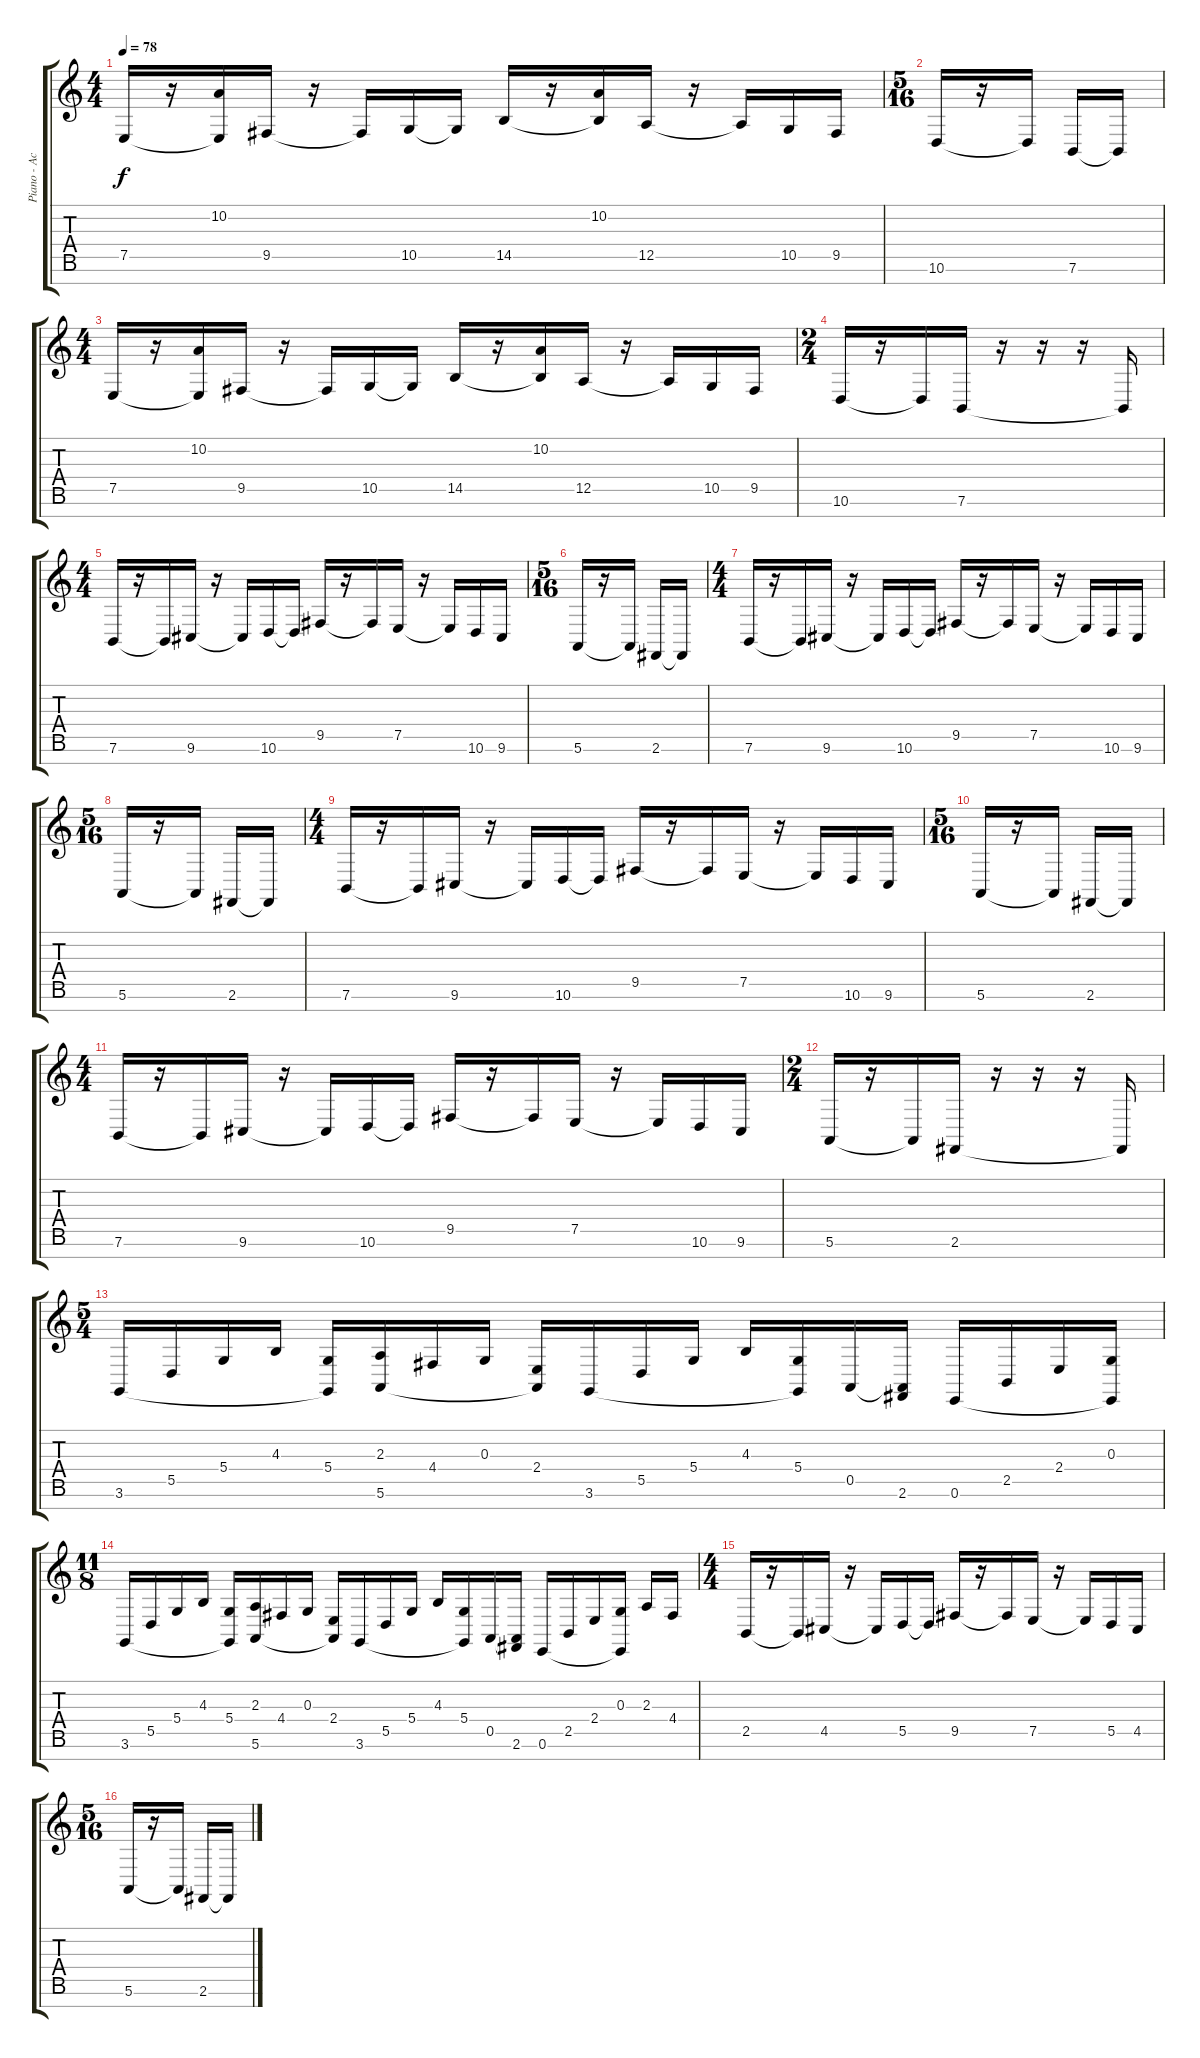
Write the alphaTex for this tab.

\track ("Piano - Accentuation" "Piano - Ac") {instrument brightacousticpiano}
\staff {score tabs}
\tuning (E4 B3 G3 D3 A2 E2 B1) {hide}
\ts (4 4)
\tempo 78
\clef g2
\ks c
7.5.16{dy f} r.16 (10.2 7.5{t}).16 9.5.16 r.16 9.5{t}.16 10.5.16 10.5{t}.16 14.5.16 r.16 (10.2 14.5{t}).16 12.5.16 r.16 12.5{t}.16 10.5.16 9.5.16 |
\ts (5 16)
10.6.16 r.16 10.6{t}.16 7.6.16 7.6{t}.16 |
\ts (4 4)
7.5.16 r.16 (10.2 7.5{t}).16 9.5.16 r.16 9.5{t}.16 10.5.16 10.5{t}.16 14.5.16 r.16 (10.2 14.5{t}).16 12.5.16 r.16 12.5{t}.16 10.5.16 9.5.16 |
\ts (2 4)
10.6.16 r.16 10.6{t}.16 7.6.16 r.16 r.16 r.16 7.6{t}.16 |
\ts (4 4)
7.6.16 r.16 7.6{t}.16 9.6.16 r.16 9.6{t}.16 10.6.16 10.6{t}.16 9.5.16 r.16 9.5{t}.16 7.5.16 r.16 7.5{t}.16 10.6.16 9.6.16 |
\ts (5 16)
5.6.16 r.16 5.6{t}.16 2.6.16 2.6{t}.16 |
\ts (4 4)
7.6.16 r.16 7.6{t}.16 9.6.16 r.16 9.6{t}.16 10.6.16 10.6{t}.16 9.5.16 r.16 9.5{t}.16 7.5.16 r.16 7.5{t}.16 10.6.16 9.6.16 |
\ts (5 16)
5.6.16 r.16 5.6{t}.16 2.6.16 2.6{t}.16 |
\ts (4 4)
7.6.16 r.16 7.6{t}.16 9.6.16 r.16 9.6{t}.16 10.6.16 10.6{t}.16 9.5.16 r.16 9.5{t}.16 7.5.16 r.16 7.5{t}.16 10.6.16 9.6.16 |
\ts (5 16)
5.6.16 r.16 5.6{t}.16 2.6.16 2.6{t}.16 |
\ts (4 4)
7.6.16 r.16 7.6{t}.16 9.6.16 r.16 9.6{t}.16 10.6.16 10.6{t}.16 9.5.16 r.16 9.5{t}.16 7.5.16 r.16 7.5{t}.16 10.6.16 9.6.16 |
\ts (2 4)
5.6.16 r.16 5.6{t}.16 2.6.16 r.16 r.16 r.16 2.6{t}.16 |
\ts (5 4)
3.6.16 5.5.16 5.4.16 4.3.16 (5.4 3.6{t}).16 (2.3 5.6).16 4.4.16 0.3.16 (2.4 5.6{t}).16 3.6.16 5.5.16 5.4.16 4.3.16 (5.4 3.6{t}).16 0.5.16 (0.5{t} 2.6).16 0.6.16 2.5.16 2.4.16 (0.3 0.6{t}).16 |
\ts (11 8)
3.6.16 5.5.16 5.4.16 4.3.16 (5.4 3.6{t}).16 (2.3 5.6).16 4.4.16 0.3.16 (2.4 5.6{t}).16 3.6.16 5.5.16 5.4.16 4.3.16 (5.4 3.6{t}).16 0.5.16 (0.5{t} 2.6).16 0.6.16 2.5.16 2.4.16 (0.3 0.6{t}).16 2.3.16 4.4.16 |
\ts (4 4)
2.5.16 r.16 2.5{t}.16 4.5.16 r.16 4.5{t}.16 5.5.16 5.5{t}.16 9.5.16 r.16 9.5{t}.16 7.5.16 r.16 7.5{t}.16 5.5.16 4.5.16 |
\ts (5 16)
5.6.16 r.16 5.6{t}.16 2.6.16 2.6{t}.16
